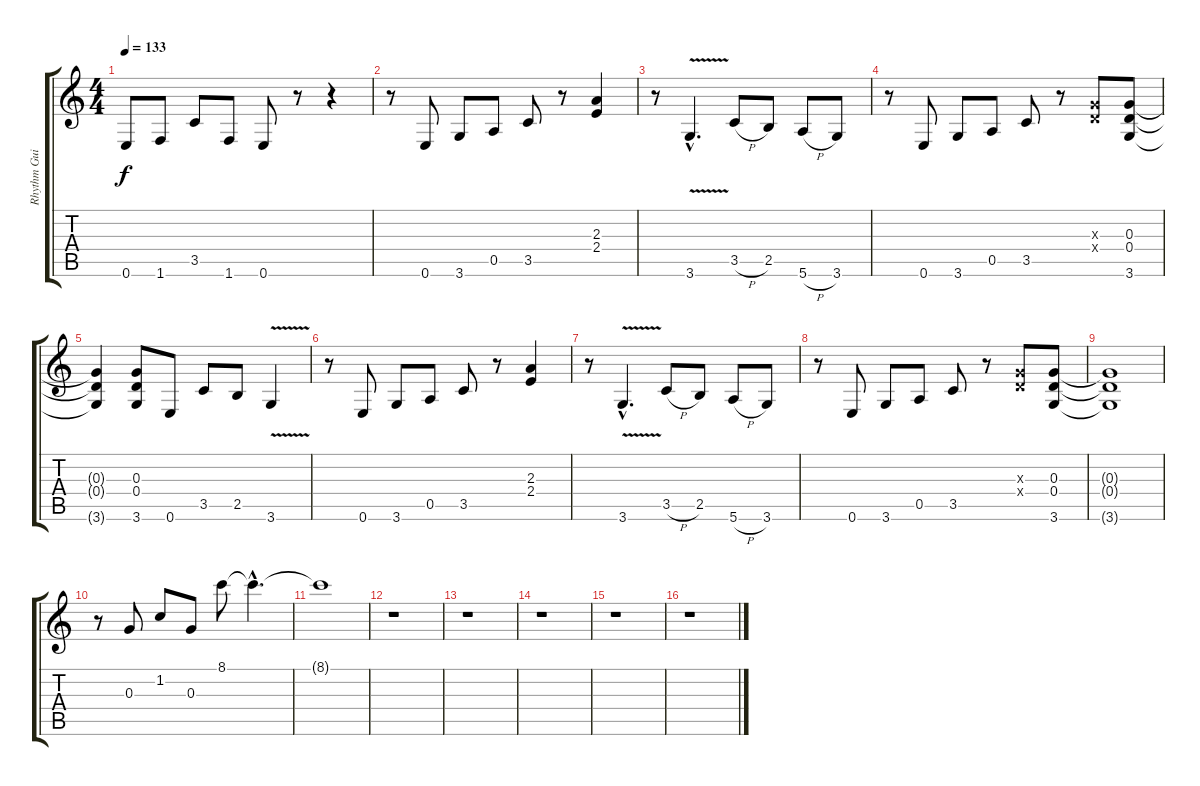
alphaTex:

\track ("Rhythm Guitar 1" "Rhythm Gui") {instrument distortionguitar}
\staff {score tabs}
\tuning (E4 B3 G3 D3 A2 E2) {hide}
\ts (4 4)
\tempo 133
\clef g2
\ks c
0.6{t}.8{dy f} 1.6.8 3.5.8 1.6.8 0.6.8 r.8 r.4 |
r.8 0.6.8 3.6.8 0.5.8 3.5.8 r.8 (2.3 2.4).4 |
r.8 3.6{v hac}.4{d} 3.5{h}.8 2.5.8 5.6{h}.8 3.6.8 |
r.8 0.6.8 3.6.8 0.5.8 3.5.8 r.8 (0.3{x} 0.4{x}).8 (0.3 0.4 3.6).8 |
(0.3{t} 0.4{t} 3.6{t}).4 (0.3 0.4 3.6).8 0.6.8 3.5.8 2.5.8 3.6{v}.4 |
r.8 0.6.8 3.6.8 0.5.8 3.5.8 r.8 (2.3 2.4).4 |
r.8 3.6{v hac}.4{d} 3.5{h}.8 2.5.8 5.6{h}.8 3.6.8 |
r.8 0.6.8 3.6.8 0.5.8 3.5.8 r.8 (0.3{x} 0.4{x}).8 (0.3 0.4 3.6).8 |
(0.3{t} 0.4{t} 3.6{t}).1 |
r.8{instrument electricguitarclean} 0.3.8 1.2.8 0.3.8 8.1.8 8.1{hac t}.4{d} |
8.1{t}.1 |
r.1 |
r.1 |
r.1 |
r.1 |
r.1
